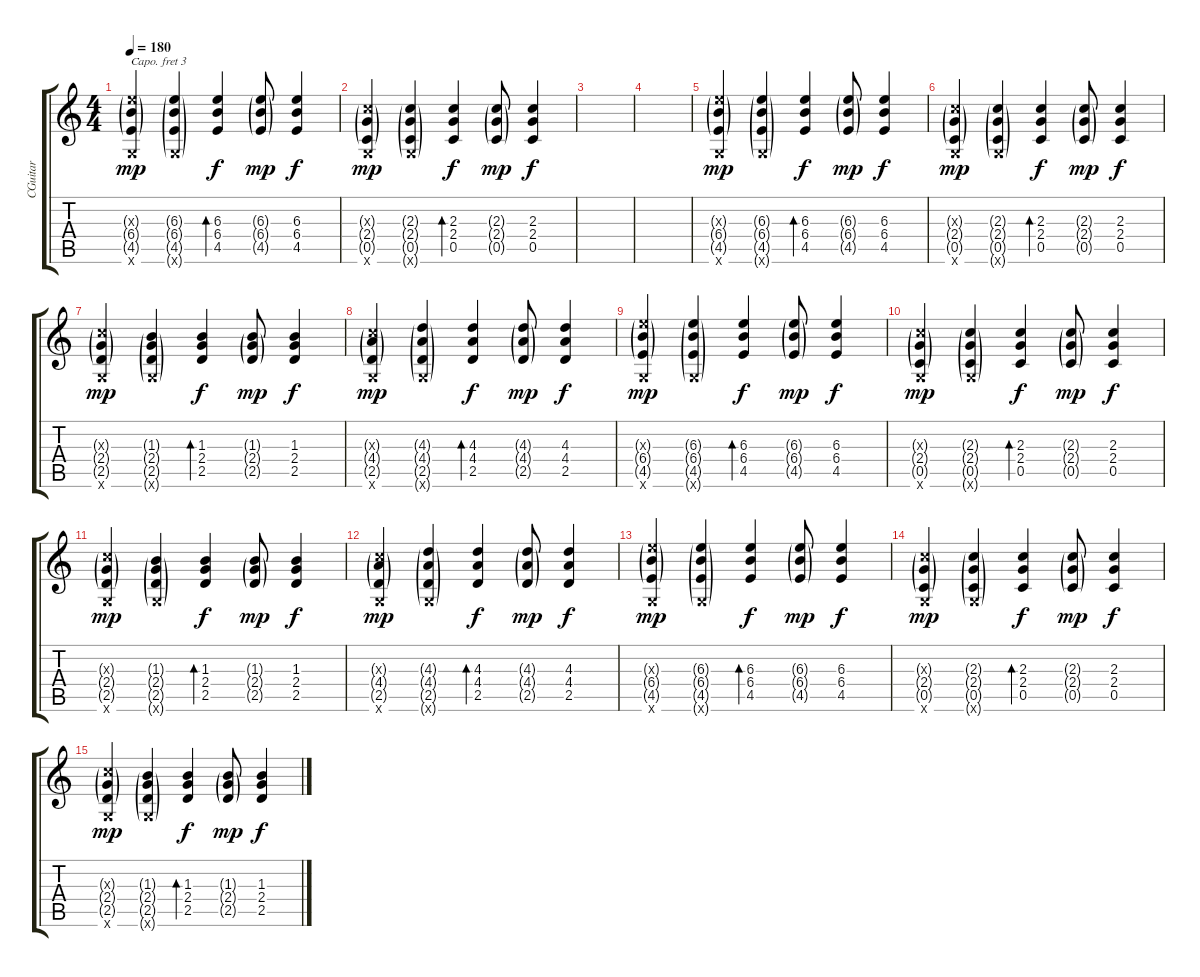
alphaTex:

\track ("CGuitar" "CGuitar") {instrument acousticguitarsteel}
\staff {score tabs}
\capo 3
\tuning (E4 B3 G3 D3 A2 E2) {hide}
\ts (4 4)
\tempo 180
\clef g2
\ks c
(6.3{g x} 6.4{g} 4.5{g} 0.6{x}).4{dy mp} (6.3{g} 6.4{g} 4.5{g} 0.6{g x}).4 (6.3 6.4 4.5).4{bd 30 dy f} (6.3{g} 6.4{g} 4.5{g}).8{dy mp} (6.3 6.4 4.5).4{dy f} |
(2.3{g x} 2.4{g} 0.5{g} 0.6{x}).4{dy mp} (2.3{g} 2.4{g} 0.5{g} 0.6{g x}).4 (2.3 2.4 0.5).4{bd 30 dy f} (2.3{g} 2.4{g} 0.5{g}).8{dy mp} (2.3 2.4 0.5).4{dy f} |
|
|
(6.3{g x} 6.4{g} 4.5{g} 0.6{x}).4{dy mp} (6.3{g} 6.4{g} 4.5{g} 0.6{g x}).4 (6.3 6.4 4.5).4{bd 30 dy f} (6.3{g} 6.4{g} 4.5{g}).8{dy mp} (6.3 6.4 4.5).4{dy f} |
(2.3{g x} 2.4{g} 0.5{g} 0.6{x}).4{dy mp} (2.3{g} 2.4{g} 0.5{g} 0.6{g x}).4 (2.3 2.4 0.5).4{bd 30 dy f} (2.3{g} 2.4{g} 0.5{g}).8{dy mp} (2.3 2.4 0.5).4{dy f} |
(2.3{g x} 2.4{g} 2.5{g} 0.6{x}).4{dy mp} (1.3{g} 2.4{g} 2.5{g} 0.6{g x}).4 (1.3 2.4 2.5).4{bd 30 dy f} (1.3{g} 2.4{g} 2.5{g}).8{dy mp} (1.3 2.4 2.5).4{dy f} |
(2.3{g x} 4.4{g} 2.5{g} 0.6{x}).4{dy mp} (4.3{g} 4.4{g} 2.5{g} 0.6{g x}).4 (4.3 4.4 2.5).4{bd 30 dy f} (4.3{g} 4.4{g} 2.5{g}).8{dy mp} (4.3 4.4 2.5).4{dy f} |
(6.3{g x} 6.4{g} 4.5{g} 0.6{x}).4{dy mp} (6.3{g} 6.4{g} 4.5{g} 0.6{g x}).4 (6.3 6.4 4.5).4{bd 30 dy f} (6.3{g} 6.4{g} 4.5{g}).8{dy mp} (6.3 6.4 4.5).4{dy f} |
(2.3{g x} 2.4{g} 0.5{g} 0.6{x}).4{dy mp} (2.3{g} 2.4{g} 0.5{g} 0.6{g x}).4 (2.3 2.4 0.5).4{bd 30 dy f} (2.3{g} 2.4{g} 0.5{g}).8{dy mp} (2.3 2.4 0.5).4{dy f} |
(2.3{g x} 2.4{g} 2.5{g} 0.6{x}).4{dy mp} (1.3{g} 2.4{g} 2.5{g} 0.6{g x}).4 (1.3 2.4 2.5).4{bd 30 dy f} (1.3{g} 2.4{g} 2.5{g}).8{dy mp} (1.3 2.4 2.5).4{dy f} |
(2.3{g x} 4.4{g} 2.5{g} 0.6{x}).4{dy mp} (4.3{g} 4.4{g} 2.5{g} 0.6{g x}).4 (4.3 4.4 2.5).4{bd 30 dy f} (4.3{g} 4.4{g} 2.5{g}).8{dy mp} (4.3 4.4 2.5).4{dy f} |
(6.3{g x} 6.4{g} 4.5{g} 0.6{x}).4{dy mp} (6.3{g} 6.4{g} 4.5{g} 0.6{g x}).4 (6.3 6.4 4.5).4{bd 30 dy f} (6.3{g} 6.4{g} 4.5{g}).8{dy mp} (6.3 6.4 4.5).4{dy f} |
(2.3{g x} 2.4{g} 0.5{g} 0.6{x}).4{dy mp} (2.3{g} 2.4{g} 0.5{g} 0.6{g x}).4 (2.3 2.4 0.5).4{bd 30 dy f} (2.3{g} 2.4{g} 0.5{g}).8{dy mp} (2.3 2.4 0.5).4{dy f} |
(2.3{g x} 2.4{g} 2.5{g} 0.6{x}).4{dy mp} (1.3{g} 2.4{g} 2.5{g} 0.6{g x}).4 (1.3 2.4 2.5).4{bd 30 dy f} (1.3{g} 2.4{g} 2.5{g}).8{dy mp} (1.3 2.4 2.5).4{dy f}
